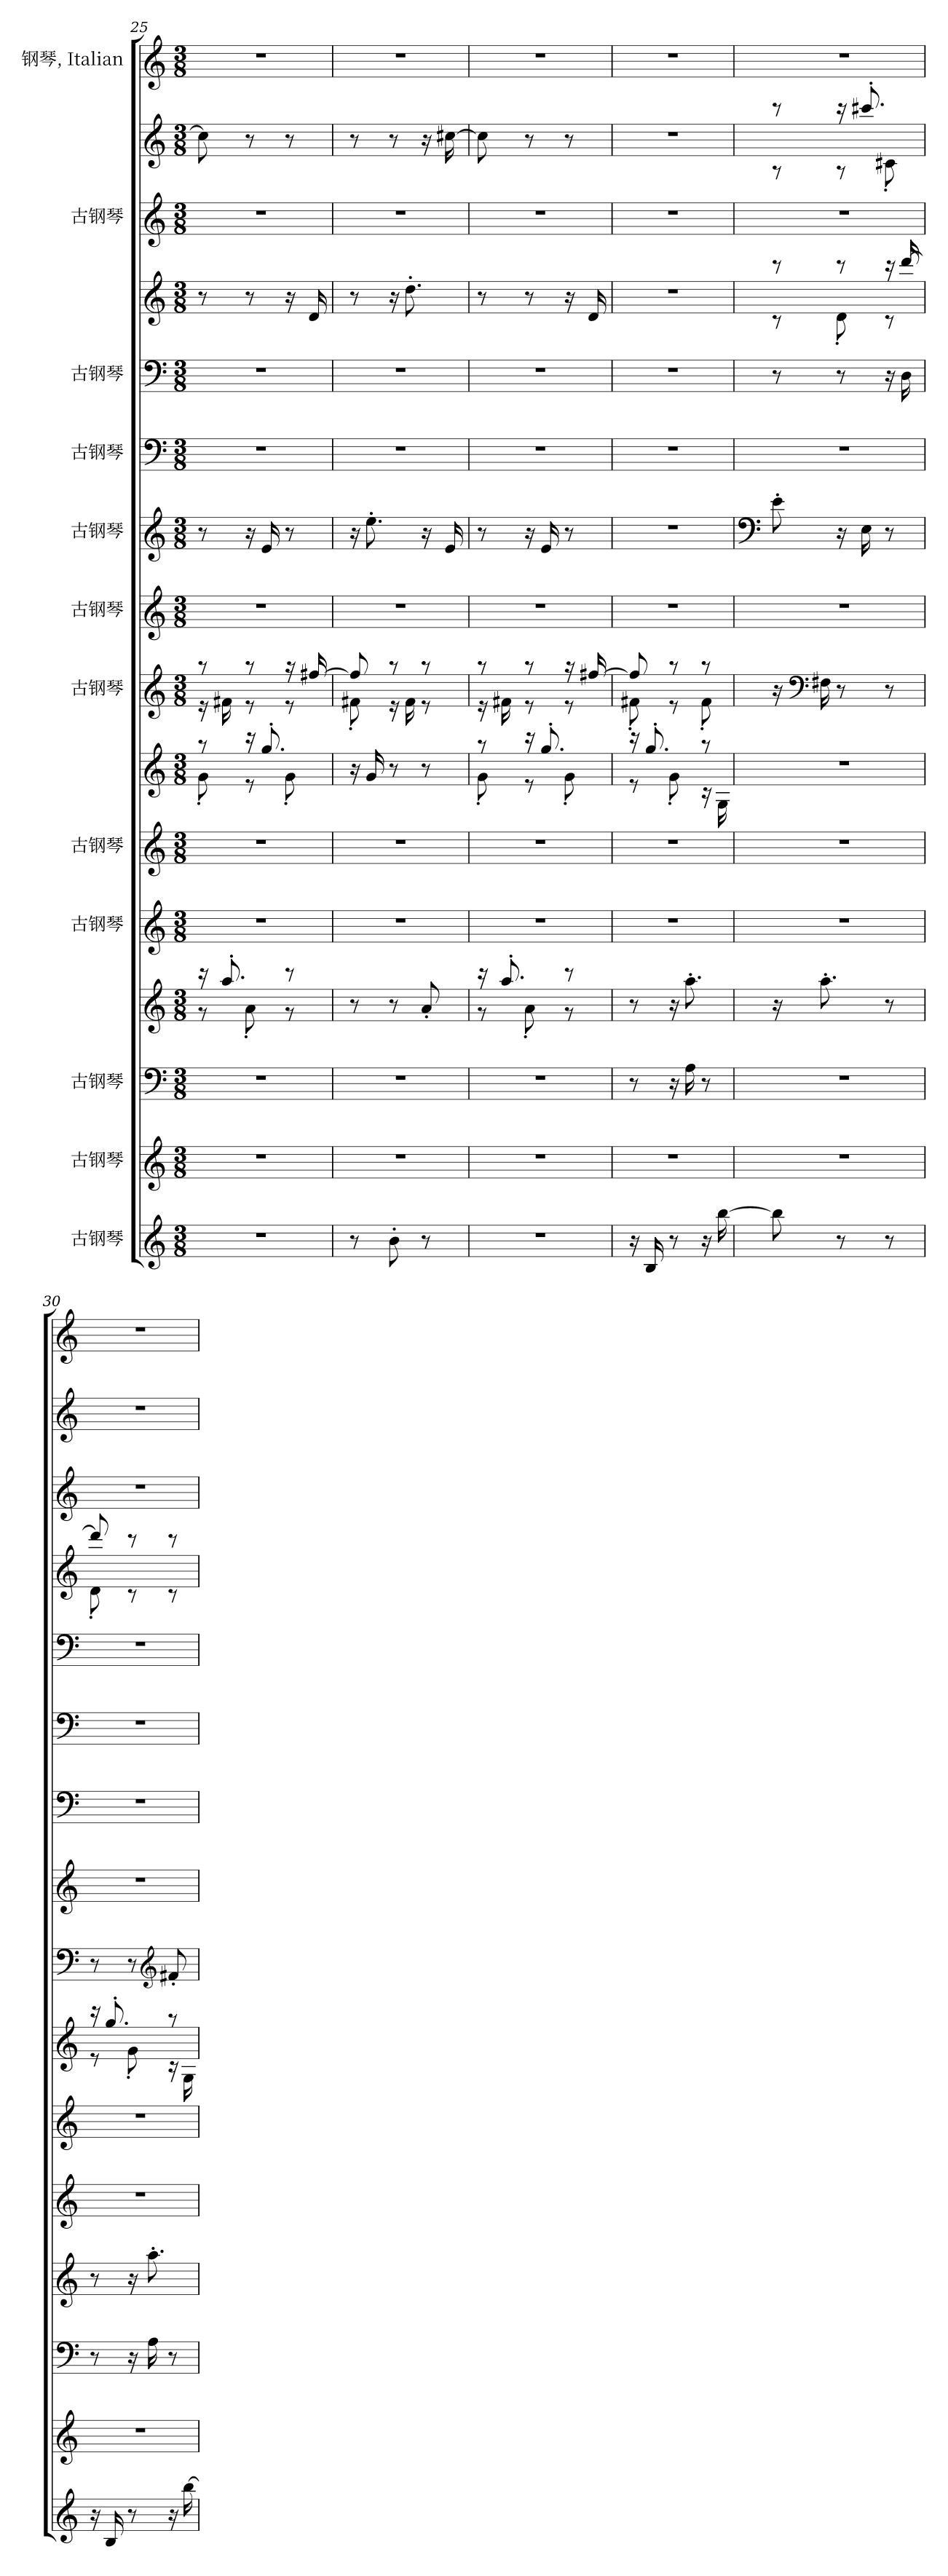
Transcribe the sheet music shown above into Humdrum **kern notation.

**kern	**kern	**kern	**kern	**kern	**kern	**kern	**kern	**kern	**kern	**kern	**kern	**kern	**kern	**kern	**kern
*part12	*part11	*part10	*part10	*part9	*part8	*part8	*part7	*part6	*part5	*part4	*part3	*part3	*part2	*part2	*part1
*staff16	*staff15	*staff14	*staff13	*staff12	*staff11	*staff10	*staff9	*staff8	*staff7	*staff6	*staff5	*staff4	*staff3	*staff2	*staff1
*I"古钢琴	*I"古钢琴	*I"古钢琴	*	*I"古钢琴	*I"古钢琴	*	*I"古钢琴	*I"古钢琴	*I"古钢琴	*I"古钢琴	*I"古钢琴	*	*I"古钢琴	*	*I"钢琴, Italian
*clefG2	*clefG2	*clefF4	*clefG2	*clefG2	*clefG2	*clefG2	*clefG2	*clefG2	*clefG2	*clefF4	*clefF4	*clefG2	*clefG2	*clefG2	*clefG2
*k[]	*k[]	*k[]	*k[]	*k[]	*k[]	*k[]	*k[]	*k[]	*k[]	*k[]	*k[]	*k[]	*k[]	*k[]	*k[]
*M3/8	*M3/8	*M3/8	*M3/8	*M3/8	*M3/8	*M3/8	*M3/8	*M3/8	*M3/8	*M3/8	*M3/8	*M3/8	*M3/8	*M3/8	*M3/8
=25	=25	=25	=25	=25	=25	=25	=25	=25	=25	=25	=25	=25	=25	=25	=25
*	*	*	*^	*	*	*^	*^	*	*	*	*	*	*	*	*
4.r	4.r	4.r	16r	8r	4.r	4.r	8r	8g'\	8r	16r	4.r	8r	4.r	4.r	8r	4.r	8cc#\]	4.r
.	.	.	8.aa'/	.	.	.	.	.	.	16f#X\	.	.	.	.	.	.	.	.
.	.	.	.	8a'\	.	.	16r	8r	8r	8r	.	16r	.	.	8r	.	8r	.
.	.	.	.	.	.	.	8.gg'/	.	.	.	.	16e/	.	.	.	.	.	.
.	.	.	8r	8r	.	.	.	8g'\	16r	8r	.	8r	.	.	16r	.	8r	.
.	.	.	.	.	.	.	.	.	[16ff#X/	.	.	.	.	.	16d/	.	.	.
*	*	*	*v	*v	*	*	*v	*v	*	*	*	*	*	*	*	*	*	*
!!LO:PB:g=z
=26	=26	=26	=26	=26	=26	=26	=26	=26	=26	=26	=26	=26	=26	=26	=26	=26
8r	4.r	4.r	8r	4.r	4.r	16r	8ff#/]	8f#X'\	4.r	16r	4.r	4.r	8r	4.r	8r	4.r
.	.	.	.	.	.	16g/	.	.	.	8.ee'\	.	.	.	.	.	.
8b'\	.	.	8r	.	.	8r	8r	16r	.	.	.	.	16r	.	8r	.
.	.	.	.	.	.	.	.	16f#\	.	.	.	.	8.dd'\	.	.	.
8r	.	.	8a'/	.	.	8r	8r	8r	.	16r	.	.	.	.	16r	.
.	.	.	.	.	.	.	.	.	.	16e/	.	.	.	.	[16cc#X\	.
=27	=27	=27	=27	=27	=27	=27	=27	=27	=27	=27	=27	=27	=27	=27	=27	=27
*	*	*	*^	*	*	*^	*	*	*	*	*	*	*	*	*	*
4.r	4.r	4.r	16r	8r	4.r	4.r	8r	8g'\	8r	16r	4.r	8r	4.r	4.r	8r	4.r	8cc#\]	4.r
.	.	.	8.aa'/	.	.	.	.	.	.	16f#X\	.	.	.	.	.	.	.	.
.	.	.	.	8a'\	.	.	16r	8r	8r	8r	.	16r	.	.	8r	.	8r	.
.	.	.	.	.	.	.	8.gg'/	.	.	.	.	16e/	.	.	.	.	.	.
.	.	.	8r	8r	.	.	.	8g'\	16r	8r	.	8r	.	.	16r	.	8r	.
.	.	.	.	.	.	.	.	.	[16ff#X/	.	.	.	.	.	16d/	.	.	.
*	*	*	*v	*v	*	*	*	*	*	*	*	*	*	*	*	*	*	*
=28	=28	=28	=28	=28	=28	=28	=28	=28	=28	=28	=28	=28	=28	=28	=28	=28	=28
16r	4.r	8r	8r	4.r	4.r	16r	8r	8ff#/]	8f#X'\	4.r	4.r	4.r	4.r	4.r	4.r	4.r	4.r
16B/	.	.	.	.	.	8.gg'/	.	.	.	.	.	.	.	.	.	.	.
8r	.	16r	16r	.	.	.	8g'\	8r	8r	.	.	.	.	.	.	.	.
.	.	16A\	8.aa'\	.	.	.	.	.	.	.	.	.	.	.	.	.	.
16r	.	8r	.	.	.	8r	16r	8r	8f#'\	.	.	.	.	.	.	.	.
[16bb\	.	.	.	.	.	.	16G\	.	.	.	.	.	.	.	.	.	.
*	*	*	*	*	*	*v	*v	*	*	*	*	*	*	*	*	*	*
*	*	*	*	*	*	*	*v	*v	*	*	*	*	*	*	*	*
=29	=29	=29	=29	=29	=29	=29	=29	=29	=29	=29	=29	=29	=29	=29	=29
*	*	*	*	*	*	*	*	*	*clefF4	*	*	*	*	*	*
*	*	*	*	*	*	*	*	*	*	*	*	*^	*	*^	*
8bb\]	4.r	4.r	16r	4.r	4.r	4.r	16r	4.r	8e'\	4.r	8r	8r	8r	4.r	8r	8r	4.r
*	*	*	*	*	*	*	*clefF4	*	*	*	*	*	*	*	*	*	*
.	.	.	8.aa'\	.	.	.	16F#X\	.	.	.	.	.	.	.	.	.	.
8r	.	.	.	.	.	.	8r	.	16r	.	8r	8r	8d'\	.	16r	8r	.
.	.	.	.	.	.	.	.	.	16E\	.	.	.	.	.	8.ccc#X'/	.	.
8r	.	.	8r	.	.	.	8r	.	8r	.	16r	16r	8r	.	.	8c#X'\	.
.	.	.	.	.	.	.	.	.	.	.	16D\	[16ddd/	.	.	.	.	.
*	*	*	*	*	*	*	*	*	*	*	*	*	*	*	*v	*v	*
!!LO:PB:g=z
=30	=30	=30	=30	=30	=30	=30	=30	=30	=30	=30	=30	=30	=30	=30	=30	=30
*	*	*	*	*	*	*^	*	*	*	*	*	*	*	*	*	*
16r	4.r	8r	8r	4.r	4.r	16r	8r	8r	4.r	4.r	4.r	4.r	8ddd/]	8d'\	4.r	4.r	4.r
16B/	.	.	.	.	.	8.gg'/	.	.	.	.	.	.	.	.	.	.	.
8r	.	16r	16r	.	.	.	8g'\	8r	.	.	.	.	8r	8r	.	.	.
.	.	16A\	8.aa'\	.	.	.	.	.	.	.	.	.	.	.	.	.	.
*	*	*	*	*	*	*	*	*clefG2	*	*	*	*	*	*	*	*	*
16r	.	8r	.	.	.	8r	16r	8f#X'/	.	.	.	.	8r	8r	.	.	.
[16bb\	.	.	.	.	.	.	16G\	.	.	.	.	.	.	.	.	.	.
*	*	*	*	*	*	*v	*v	*	*	*	*	*	*v	*v	*	*	*
=	=	=	=	=	=	=	=	=	=	=	=	=	=	=	=
*-	*-	*-	*-	*-	*-	*-	*-	*-	*-	*-	*-	*-	*-	*-	*-
